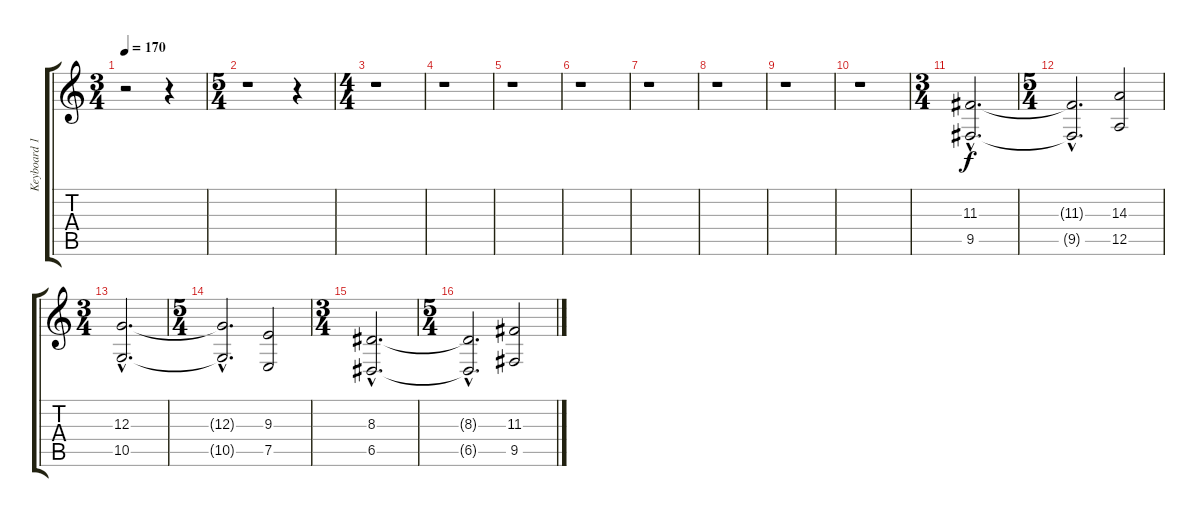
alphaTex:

\track ("Keyboard 1" "Keyboard 1") {instrument stringensemble1}
\staff {score tabs}
\tuning (E4 B3 G3 D3 A2 E2) {hide}
\ts (3 4)
\tempo 170
\clef g2
\ks c
r.2{dy f} r.4 |
\ts (5 4)
r.1 r.4 |
\ts (4 4)
\section ("" "")
r.1 |
r.1 |
r.1 |
r.1 |
r.1 |
r.1 |
r.1 |
r.1 |
\ts (3 4)
\section ("" "")
(11.3{hac} 9.5{hac}).2{d} |
\ts (5 4)
(11.3{hac t} 9.5{hac t}).2{d} (14.3 12.5).2 |
\ts (3 4)
(12.3{hac} 10.5{hac}).2{d} |
\ts (5 4)
(12.3{hac t} 10.5{hac t}).2{d} (9.3 7.5).2 |
\ts (3 4)
(8.3{hac} 6.5{hac}).2{d} |
\ts (5 4)
(8.3{hac t} 6.5{hac t}).2{d} (11.3 9.5).2
